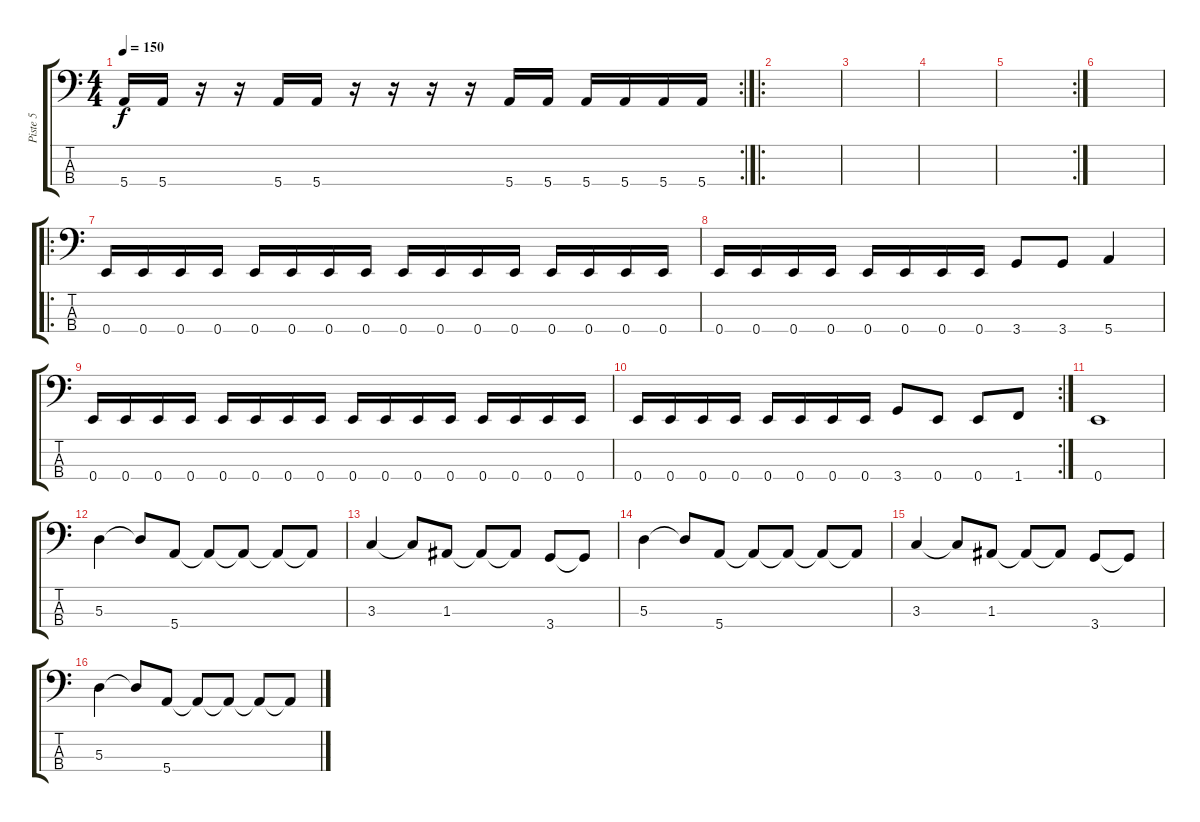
\track ("Piste 5" "Piste 5") {instrument synthbass1}
\staff {score tabs}
\tuning (G2 D2 A1 E1) {hide}
\rc 2
\ts (4 4)
\tempo 150
\clef f4
\ks c
5.4.16{dy f} 5.4.16 r.16 r.16 5.4.16 5.4.16 r.16 r.16 r.16 r.16 5.4.16 5.4.16 5.4.16 5.4.16 5.4.16 5.4.16 |
\ro
|
|
|
\rc 2
|
|
\ro
0.4.16 0.4.16 0.4.16 0.4.16 0.4.16 0.4.16 0.4.16 0.4.16 0.4.16 0.4.16 0.4.16 0.4.16 0.4.16 0.4.16 0.4.16 0.4.16 |
0.4.16 0.4.16 0.4.16 0.4.16 0.4.16 0.4.16 0.4.16 0.4.16 3.4.8 3.4.8 5.4.4 |
0.4.16 0.4.16 0.4.16 0.4.16 0.4.16 0.4.16 0.4.16 0.4.16 0.4.16 0.4.16 0.4.16 0.4.16 0.4.16 0.4.16 0.4.16 0.4.16 |
\rc 2
0.4.16 0.4.16 0.4.16 0.4.16 0.4.16 0.4.16 0.4.16 0.4.16 3.4.8 0.4.8 0.4.8 1.4.8 |
0.4.1 |
5.3.4 5.3{t}.8 5.4.8 5.4{t}.8 5.4{t}.8 5.4{t}.8 5.4{t}.8 |
3.3.4 3.3{t}.8 1.3.8 1.3{t}.8 1.3{t}.8 3.4.8 3.4{t}.8 |
5.3.4 5.3{t}.8 5.4.8 5.4{t}.8 5.4{t}.8 5.4{t}.8 5.4{t}.8 |
3.3.4 3.3{t}.8 1.3.8 1.3{t}.8 1.3{t}.8 3.4.8 3.4{t}.8 |
5.3.4 5.3{t}.8 5.4.8 5.4{t}.8 5.4{t}.8 5.4{t}.8 5.4{t}.8
